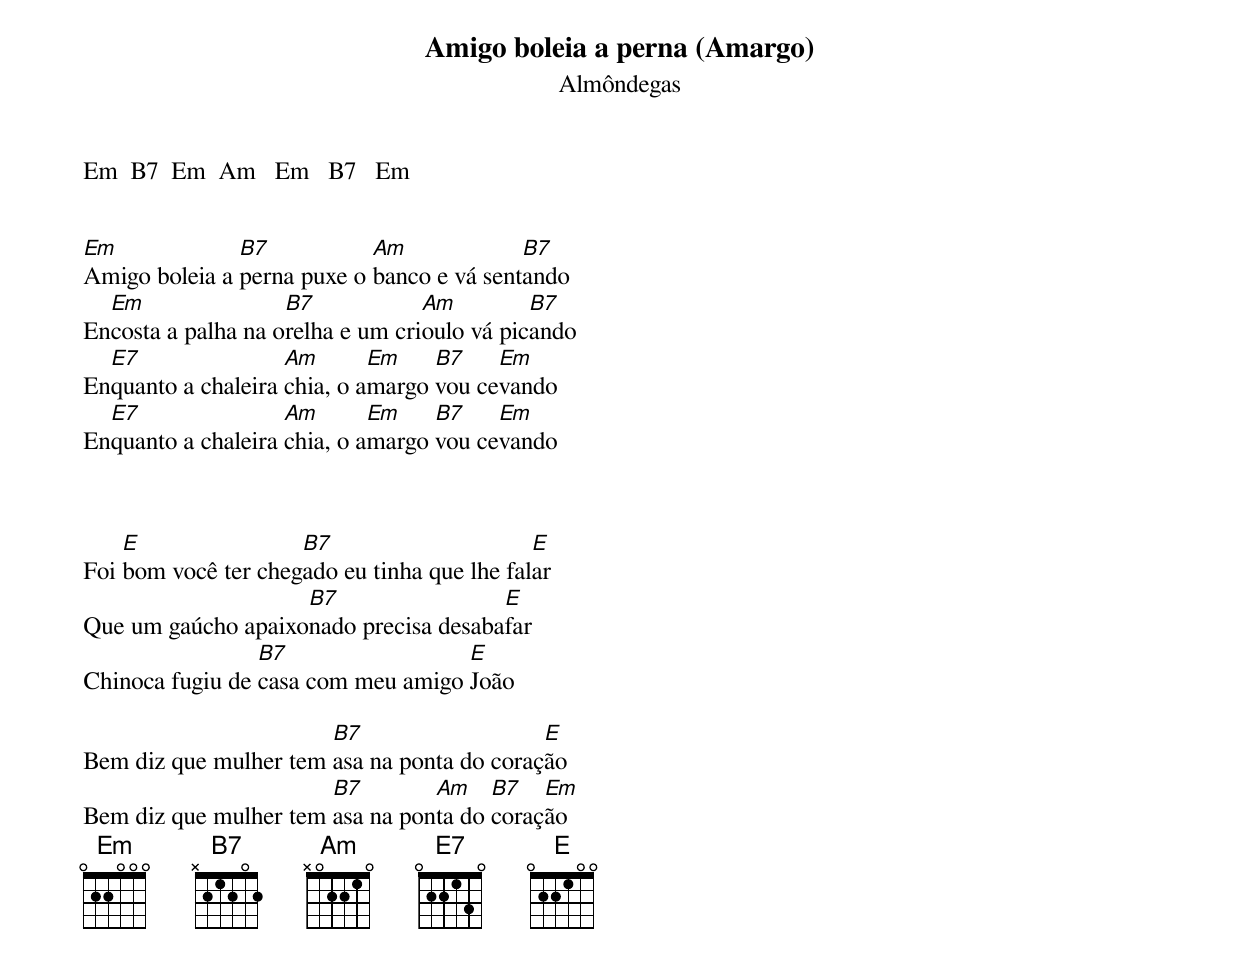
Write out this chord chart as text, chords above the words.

Amigo boleia a perna (Amargo)
Almôndegas

Em  B7  Em  Am   Em   B7   Em


Em             B7           Am             B7
Amigo boleia a perna puxe o banco e vá sentando
  Em                B7            Am         B7
Encosta a palha na orelha e um crioulo vá picando
  E7                Am       Em    B7    Em
Enquanto a chaleira chia, o amargo vou cevando
  E7                Am       Em    B7    Em
Enquanto a chaleira chia, o amargo vou cevando



    E                B7                      E
Foi bom você ter chegado eu tinha que lhe falar
                    B7                 E
Que um gaúcho apaixonado precisa desabafar
                 B7                 E
Chinoca fugiu de casa com meu amigo João

                       B7                   E
Bem diz que mulher tem asa na ponta do coração
                       B7        Am    B7   Em
Bem diz que mulher tem asa na ponta do coração
